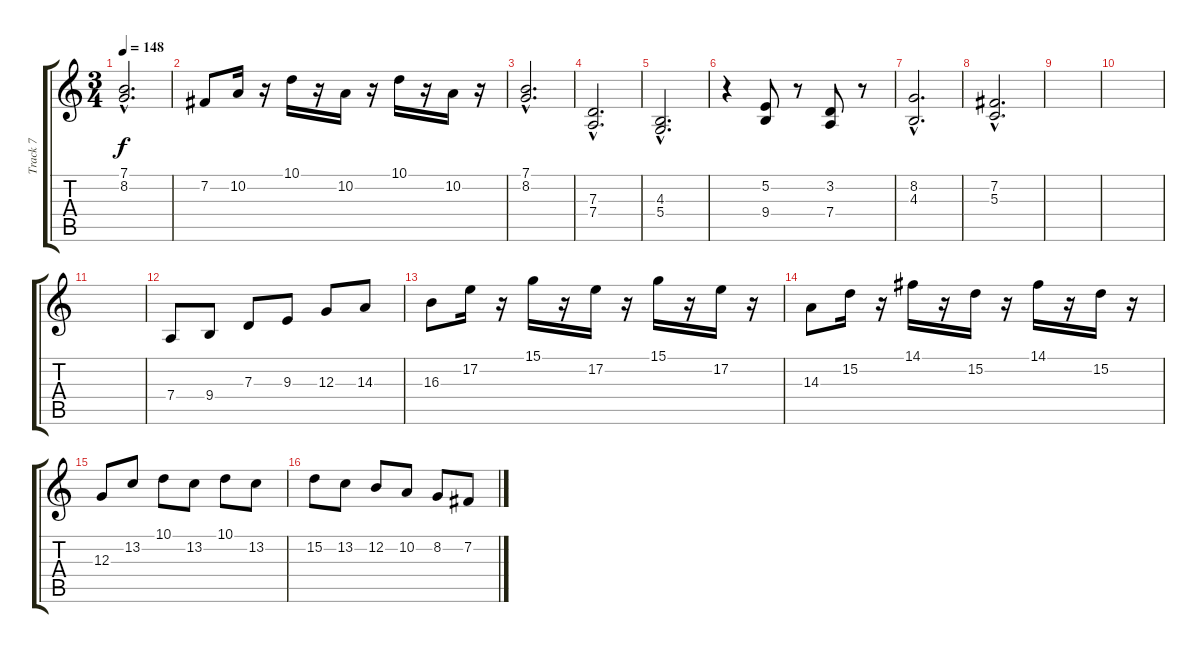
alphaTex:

\track ("Track 7" "Track 7") {instrument violin}
\staff {score tabs}
\tuning (E4 B3 G3 D3 A2 E2) {hide}
\ts (3 4)
\tempo 148
\clef g2
\ks c
(7.1{hac} 8.2{hac}).2{d dy f volume 13} |
7.2.8{volume 16} 10.2.16 r.16 10.1.16 r.16 10.2.16 r.16 10.1.16 r.16 10.2.16 r.16 |
(7.1{hac} 8.2{hac}).2{d volume 13} |
(7.3{hac} 7.4{hac}).2{d} |
(4.3{hac} 5.4{hac}).2{d} |
r.4 (5.2 9.4).8 r.8 (3.2 7.4).8 r.8 |
(8.2{hac} 4.3{hac}).2{d} |
(7.2{hac} 5.3{hac}).2{d} |
|
|
|
7.4.8{volume 13 balance 4} 9.4.8 7.3.8 9.3.8 12.3.8 14.3.8 |
16.3.8{volume 16} 17.2.16 r.16 15.1.16 r.16 17.2.16 r.16 15.1.16 r.16 17.2.16 r.16 |
14.3.8 15.2.16 r.16 14.1.16 r.16 15.2.16 r.16 14.1.16 r.16 15.2.16 r.16 |
12.3.8 13.2.8 10.1.8 13.2.8 10.1.8 13.2.8 |
15.2.8 13.2.8 12.2.8 10.2.8 8.2.8 7.2.8
